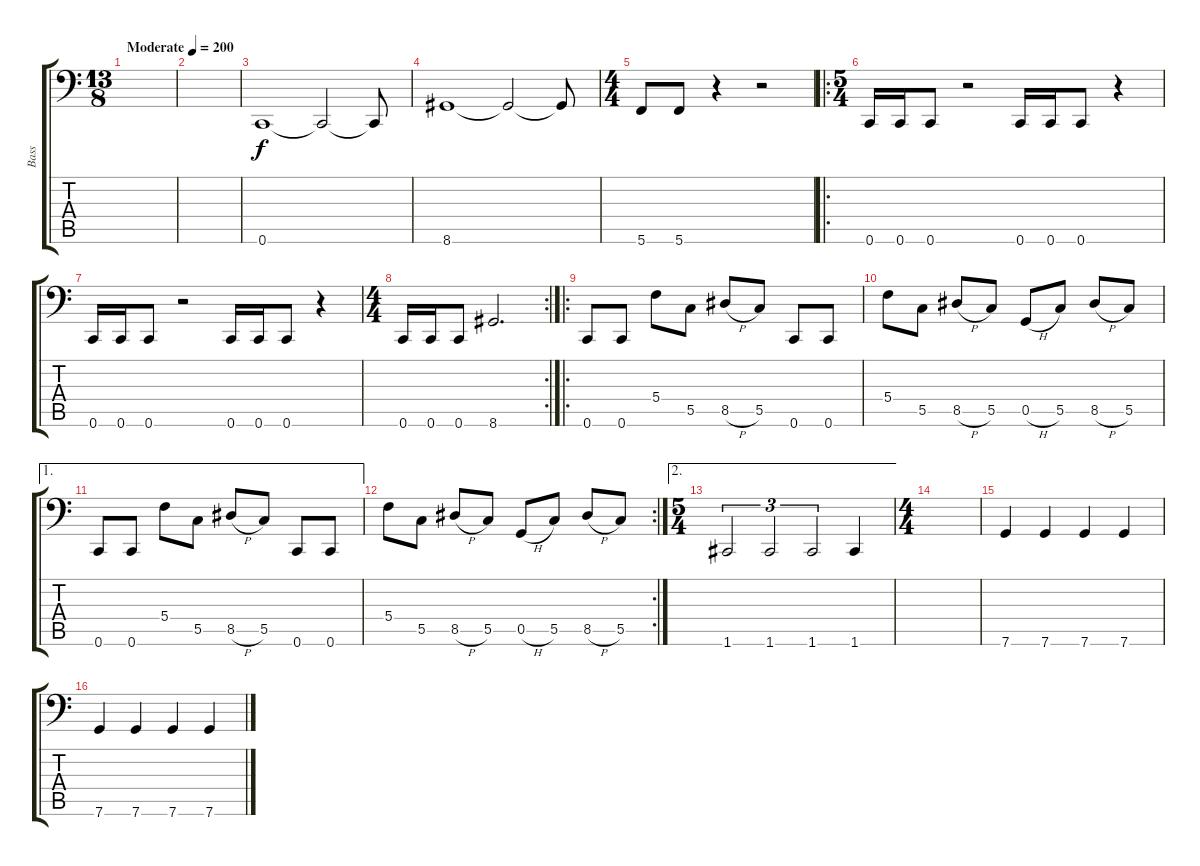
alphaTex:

\track ("Bass" "Bass") {instrument electricbasspick}
\staff {score tabs}
\tuning (D3 A2 F2 C2 G1 C1) {hide}
\ts (13 8)
\tempo (200 "Moderate")
\clef f4
\ks c
|
|
0.6.1 0.6{t}.2 0.6{t}.8 |
8.6.1 8.6{t}.2 8.6{t}.8 |
\ts (4 4)
5.6.8 5.6.8 r.4 r.2 |
\ro
\ts (5 4)
0.6.16 0.6.16 0.6.8 r.2 0.6.16 0.6.16 0.6.8 r.4 |
0.6.16 0.6.16 0.6.8 r.2 0.6.16 0.6.16 0.6.8 r.4 |
\rc 2
\ts (4 4)
0.6.16 0.6.16 0.6.8 8.6.2{d} |
\ro
0.6.8 0.6.8 5.4.8 5.5.8 8.5{h}.8 5.5.8 0.6.8 0.6.8 |
5.4.8 5.5.8 8.5{h}.8 5.5.8 0.5{h}.8 5.5.8 8.5{h}.8 5.5.8 |
\ae 1
0.6.8 0.6.8 5.4.8 5.5.8 8.5{h}.8 5.5.8 0.6.8 0.6.8 |
\rc 2
5.4.8 5.5.8 8.5{h}.8 5.5.8 0.5{h}.8 5.5.8 8.5{h}.8 5.5.8 |
\ae 2
\ts (5 4)
1.6.2{tu (3 2)} 1.6.2{tu (3 2)} 1.6.2{tu (3 2)} 1.6.4 |
\ts (4 4)
|
7.6.4 7.6.4 7.6.4 7.6.4 |
7.6.4 7.6.4 7.6.4 7.6.4
